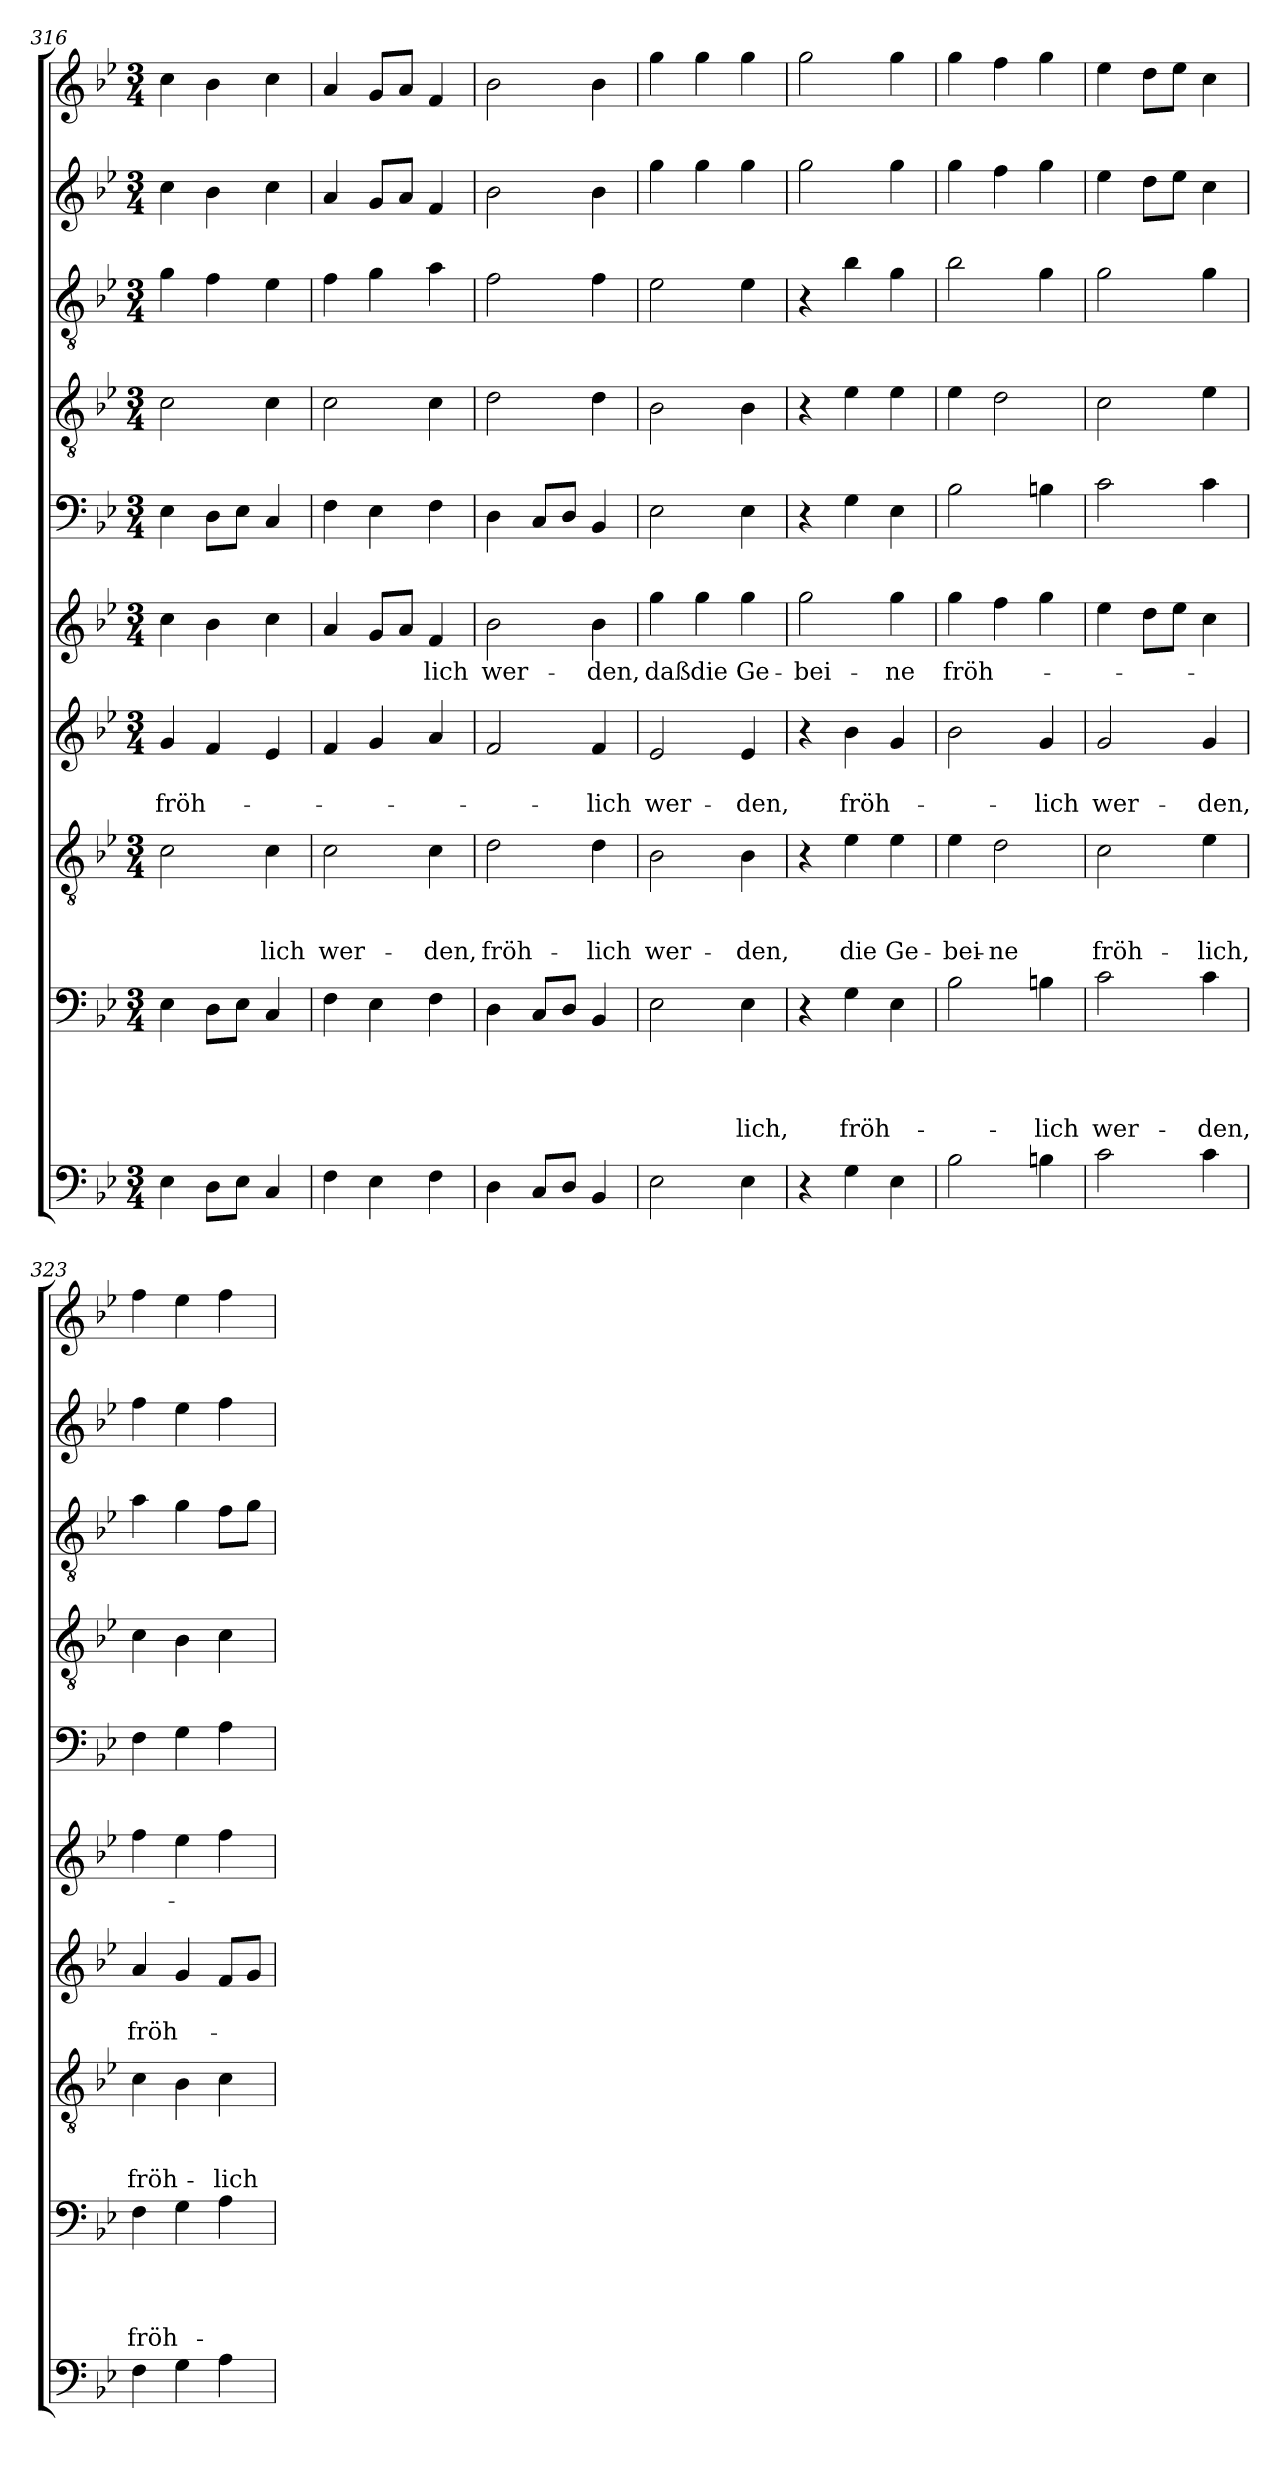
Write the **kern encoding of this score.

**kern	**kern	**text	**text	**text	**text	**kern	**text	**text	**text	**kern	**text	**text	**kern	**text	**kern	**kern	**kern	**kern	**kern
*part10	*part9	*part9	*part9	*part9	*part9	*part8	*part8	*part8	*part8	*part7	*part7	*part7	*part6	*part6	*part5	*part4	*part3	*part2	*part1
*staff10	*staff9	*staff9	*staff9	*staff9	*staff9	*staff8	*staff8	*staff8	*staff8	*staff7	*staff7	*staff7	*staff6	*staff6	*staff5	*staff4	*staff3	*staff2	*staff1
*clefF4	*clefF4	*	*	*	*	*clefGv2	*	*	*	*clefG2	*	*	*clefG2	*	*clefF4	*clefGv2	*clefGv2	*clefG2	*clefG2
*k[b-e-]	*k[b-e-]	*	*	*	*	*k[b-e-]	*	*	*	*k[b-e-]	*	*	*k[b-e-]	*	*k[b-e-]	*k[b-e-]	*k[b-e-]	*k[b-e-]	*k[b-e-]
*g:	*g:	*	*	*	*	*g:	*	*	*	*g:	*	*	*g:	*	*g:	*g:	*g:	*g:	*g:
*M3/4	*M3/4	*	*	*	*	*M3/4	*	*	*	*M3/4	*	*	*M3/4	*	*M3/4	*M3/4	*M3/4	*M3/4	*M3/4
=316	=316	=316	=316	=316	=316	=316	=316	=316	=316	=316	=316	=316	=316	=316	=316	=316	=316	=316	=316
4E-\	4E-\	.	.	.	.	2c\	.	.	.	4g/	.	fröh-	4cc\	.	4E-\	2c\	4g\	4cc\	4cc\
8D\L	8D\L	.	.	.	.	.	.	.	.	4f/	.	.	4b-\	.	8D\L	.	4f\	4b-\	4b-\
8E-\J	8E-\J	.	.	.	.	.	.	.	.	.	.	.	.	.	8E-\J	.	.	.	.
4C/	4C/	.	.	.	.	4c\	.	.	-lich	4e-/	.	.	4cc\	.	4C/	4c\	4e-\	4cc\	4cc\
=317	=317	=317	=317	=317	=317	=317	=317	=317	=317	=317	=317	=317	=317	=317	=317	=317	=317	=317	=317
4F\	4F\	.	.	.	.	2c\	.	.	wer-	4f/	.	.	4a/	.	4F\	2c\	4f\	4a/	4a/
4E-\	4E-\	.	.	.	.	.	.	.	.	4g/	.	.	8g/L	.	4E-\	.	4g\	8g/L	8g/L
.	.	.	.	.	.	.	.	.	.	.	.	.	8a/J	.	.	.	.	8a/J	8a/J
4F\	4F\	.	.	.	.	4c\	.	.	-den,	4a/	.	.	4f/	-lich	4F\	4c\	4a\	4f/	4f/
=318	=318	=318	=318	=318	=318	=318	=318	=318	=318	=318	=318	=318	=318	=318	=318	=318	=318	=318	=318
4D\	4D\	.	.	.	.	2d\	.	.	fröh-	2f/	.	.	2b-\	wer-	4D\	2d\	2f\	2b-\	2b-\
8C/L	8C/L	.	.	.	.	.	.	.	.	.	.	.	.	.	8C/L	.	.	.	.
8D/J	8D/J	.	.	.	.	.	.	.	.	.	.	.	.	.	8D/J	.	.	.	.
4BB-/	4BB-/	.	.	.	.	4d\	.	.	-lich	4f/	.	-lich	4b-\	-den,	4BB-/	4d\	4f\	4b-\	4b-\
=319	=319	=319	=319	=319	=319	=319	=319	=319	=319	=319	=319	=319	=319	=319	=319	=319	=319	=319	=319
2E-\	2E-\	.	.	.	.	2B-\	.	.	wer-	2e-/	.	wer-	4gg\	daß	2E-\	2B-\	2e-\	4gg\	4gg\
.	.	.	.	.	.	.	.	.	.	.	.	.	4gg\	die	.	.	.	4gg\	4gg\
4E-\	4E-\	.	.	.	-lich,	4B-\	.	.	-den,	4e-/	.	-den,	4gg\	Ge-	4E-\	4B-\	4e-\	4gg\	4gg\
!!LO:LB:g=z
=320	=320	=320	=320	=320	=320	=320	=320	=320	=320	=320	=320	=320	=320	=320	=320	=320	=320	=320	=320
4r	4r	.	.	.	.	4r	.	.	.	4r	.	.	2gg\	-bei-	4r	4r	4r	2gg\	2gg\
4G\	4G\	.	.	.	fröh-	4e-\	.	.	die	4b-\	.	fröh-	.	.	4G\	4e-\	4b-\	.	.
4E-\	4E-\	.	.	.	.	4e-\	.	.	Ge-	4g/	.	.	4gg\	-ne	4E-\	4e-\	4g\	4gg\	4gg\
=321	=321	=321	=321	=321	=321	=321	=321	=321	=321	=321	=321	=321	=321	=321	=321	=321	=321	=321	=321
2B-\	2B-\	.	.	.	.	4e-\	.	.	-bei-	2b-\	.	.	4gg\	fröh-	2B-\	4e-\	2b-\	4gg\	4gg\
.	.	.	.	.	.	2d\	.	.	-ne	.	.	.	4ff\	.	.	2d\	.	4ff\	4ff\
4Bn\	4Bn\	.	.	.	-lich	.	.	.	.	4g/	.	-lich	4gg\	.	4Bn\	.	4g\	4gg\	4gg\
=322	=322	=322	=322	=322	=322	=322	=322	=322	=322	=322	=322	=322	=322	=322	=322	=322	=322	=322	=322
2c\	2c\	.	.	.	wer-	2c\	.	.	fröh-	2g/	.	wer-	4ee-\	.	2c\	2c\	2g\	4ee-\	4ee-\
.	.	.	.	.	.	.	.	.	.	.	.	.	8dd\L	.	.	.	.	8dd\L	8dd\L
.	.	.	.	.	.	.	.	.	.	.	.	.	8ee-\J	.	.	.	.	8ee-\J	8ee-\J
4c\	4c\	.	.	.	-den,	4e-\	.	.	-lich,	4g/	.	-den,	4cc\	.	4c\	4e-\	4g\	4cc\	4cc\
=323	=323	=323	=323	=323	=323	=323	=323	=323	=323	=323	=323	=323	=323	=323	=323	=323	=323	=323	=323
4F\	4F\	.	.	.	fröh-	4c\	.	.	fröh-	4a/	.	fröh-	4ff\	.	4F\	4c\	4a\	4ff\	4ff\
4G\	4G\	.	.	.	.	4B-\	.	.	.	4g/	.	.	4ee-\	.	4G\	4B-\	4g\	4ee-\	4ee-\
4A\	4A\	.	.	.	.	4c\	.	.	-lich	8f/L	.	.	4ff\	.	4A\	4c\	8f\L	4ff\	4ff\
.	.	.	.	.	.	.	.	.	.	8g/J	.	.	.	.	.	.	8g\J	.	.
=	=	=	=	=	=	=	=	=	=	=	=	=	=	=	=	=	=	=	=
*-	*-	*-	*-	*-	*-	*-	*-	*-	*-	*-	*-	*-	*-	*-	*-	*-	*-	*-	*-
